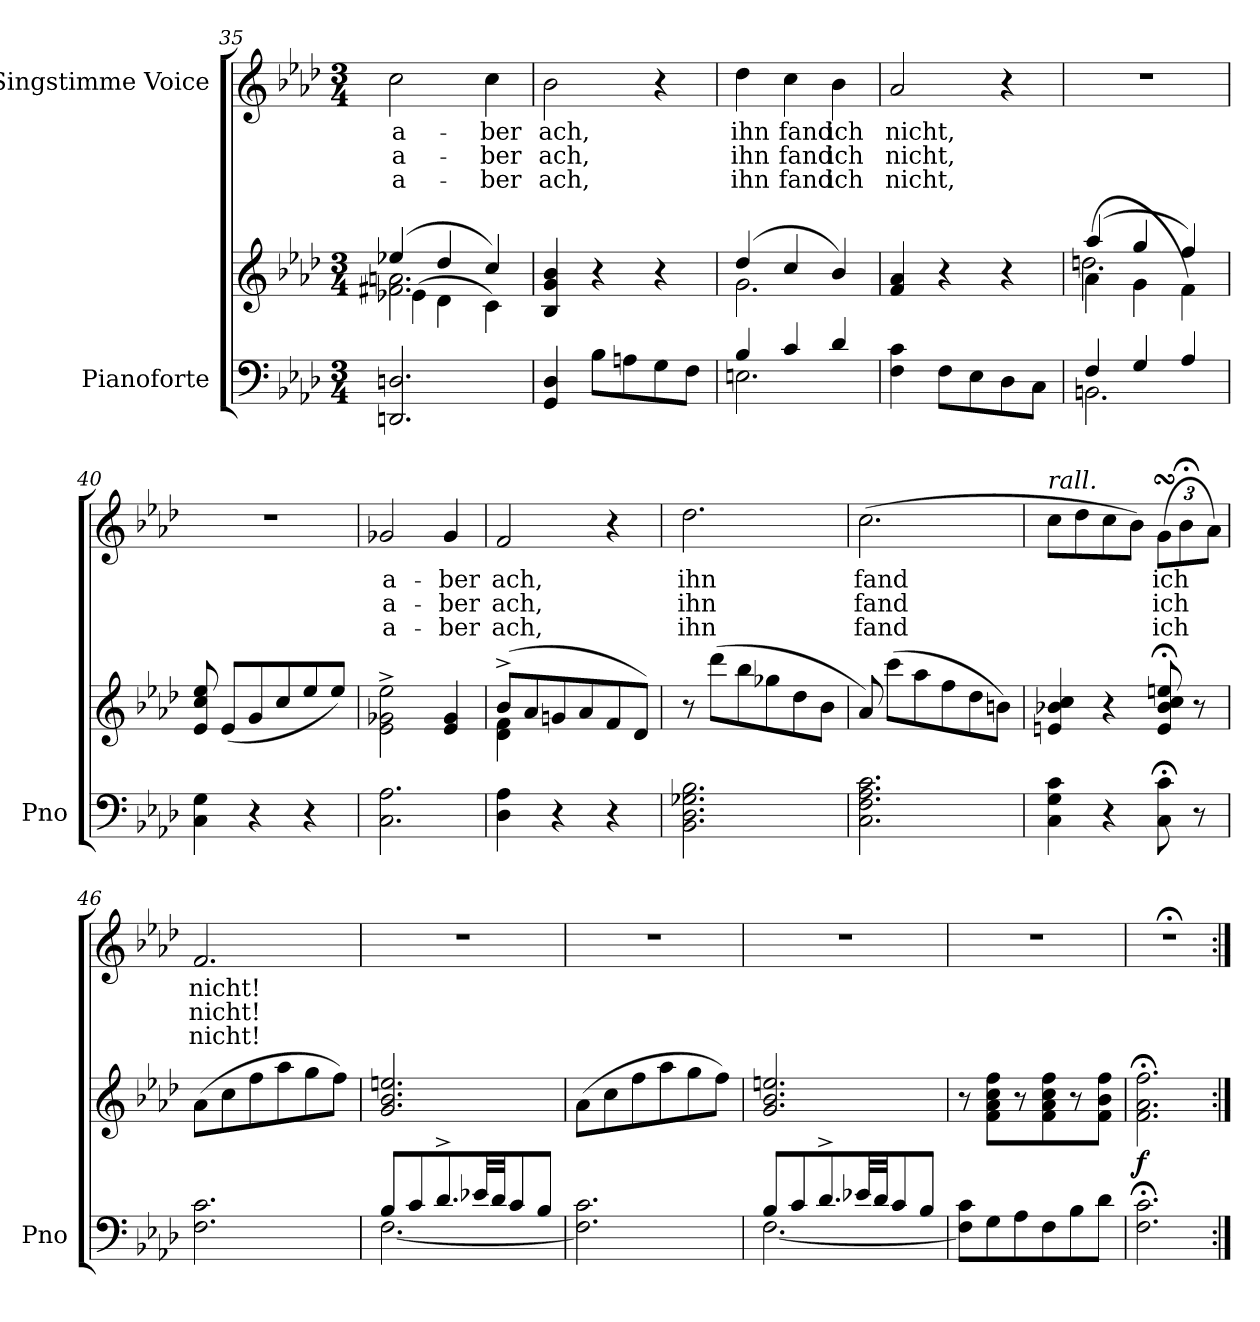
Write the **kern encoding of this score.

**kern	**kern	**dynam	**kern	**text	**text	**text
*part2	*part2	*part2	*part1	*part1	*part1	*part1
*staff3	*staff2	*staff2/3	*staff1	*staff1	*staff1	*staff1
*I"Pianoforte	*	*	*I"Singstimme Voice	*	*	*
*I'Pno	*	*	*	*	*	*
*clefF4	*clefG2	*	*clefG2	*	*	*
*k[b-e-a-d-]	*k[b-e-a-d-]	*	*k[b-e-a-d-]	*	*	*
*M3/4	*M3/4	*	*M3/4	*	*	*
=35	=35	=35	=35	=35	=35	=35
*	*^	*	*	*	*	*
*	*	*^	*	*	*	*	*
!	!	!	!	!	!	!LO:LY:b	!LO:LY:b	!LO:LY:b
2.DDn/ 2.Dn/	(>4ee-X/	2.f#X\ 2.an\	(<4e-X\	.	2cc\	a-	a-	a-
.	4dd-/	.	4d-\	.	.	.	.	.
!	!	!	!	!	!	!LO:LY:b	!LO:LY:b	!LO:LY:b
.	4cc/)	.	4c\)	.	4cc\	-ber	-ber	-ber
=36	=36	=36	=36	=36	=36	=36	=36	=36
!	!	!	!	!	!	!LO:LY:b	!LO:LY:b	!LO:LY:b
*	*v	*v	*v	*	*	*	*	*
4GG/ 4D-/	4B-/ 4g/ 4b-/	.	2b-\	ach,	ach,	ach,
8B-\L	4r	.	.	.	.	.
8An\	.	.	.	.	.	.
8G\	4r	.	4r	.	.	.
8F\J	.	.	.	.	.	.
=37	=37	=37	=37	=37	=37	=37
*^	*^	*	*	*	*	*
!	!	!	!	!	!	!LO:LY:b	!LO:LY:b	!LO:LY:b
4B-/	2.En\	(>4dd-/	2.g\	.	4dd-\	ihn	ihn	ihn
!	!	!	!	!	!	!LO:LY:b	!LO:LY:b	!LO:LY:b
4c/	.	4cc/	.	.	4cc\	fand	fand	fand
!	!	!	!	!	!	!LO:LY:b	!LO:LY:b	!LO:LY:b
4d-/	.	4b-/)	.	.	4b-\	ich	ich	ich
*v	*v	*	*	*	*	*	*	*
*	*v	*v	*	*	*	*	*
!!LO:LB:g=z
=38	=38	=38	=38	=38	=38	=38
!	!	!	!	!LO:LY:b	!LO:LY:b	!LO:LY:b
4F\ 4c\	4f/ 4a-/	.	2a-/	nicht,	nicht,	nicht,
8F\L	4r	.	.	.	.	.
8E-\	.	.	.	.	.	.
8D-\	4r	.	4r	.	.	.
8C\J	.	.	.	.	.	.
=39	=39	=39	=39	=39	=39	=39
*^	*^	*	*	*	*	*
*	*	*	*^	*	*	*	*	*
4F/	2.BBn\	(<4a-\	2.ddn\	(>4aa-/	.	2.r	.	.	.
4G/	.	4g\	.	4gg/	.	.	.	.	.
4A-/	.	4f\)	.	4ff/)	.	.	.	.	.
*v	*v	*	*	*	*	*	*	*	*
=40	=40	=40	=40	=40	=40	=40	=40	=40
!	!LO:TX:b:i:t=marcato.	!	!	!	!	!	!	!
*	*v	*v	*v	*	*	*	*	*
4C\ 4G\	8e-/ 8cc/ 8ee-/	.	2.r	.	.	.
.	(<8e-/L	.	.	.	.	.
4r	8g/	.	.	.	.	.
.	8cc/	.	.	.	.	.
4r	8ee-/	.	.	.	.	.
.	8ee-/J)	.	.	.	.	.
=41	=41	=41	=41	=41	=41	=41
!	!	!	!	!LO:LY:b	!LO:LY:b	!LO:LY:b
2.C\ 2.A-\	2e-\^ 2g-X\^ 2ee-\^	.	2g-X/	a-	a-	a-
!	!	!	!	!LO:LY:b	!LO:LY:b	!LO:LY:b
.	4e-/ 4g-/	.	4g-/	-ber	-ber	-ber
=42	=42	=42	=42	=42	=42	=42
*	*^	*	*	*	*	*
!	!	!	!	!	!LO:LY:b	!LO:LY:b	!LO:LY:b
4D-\ 4A-\	(<8b-^/L	4d-\ 4f\	.	2f/	ach,	ach,	ach,
.	8a-/	.	.	.	.	.	.
4r	8gn/	2ryy	.	.	.	.	.
.	8a-/	.	.	.	.	.	.
4r	8f/	.	.	4r	.	.	.
.	8d-/J)	.	.	.	.	.	.
*	*v	*v	*	*	*	*	*
=43	=43	=43	=43	=43	=43	=43
!	!	!	!	!LO:LY:b	!LO:LY:b	!LO:LY:b
2.BB-\ 2.D-\ 2.G-X\ 2.B-\	8r	.	2.dd-\	ihn	ihn	ihn
.	(>8ddd-\L	.	.	.	.	.
.	8bb-\	.	.	.	.	.
.	8gg-X\	.	.	.	.	.
.	8dd-\	.	.	.	.	.
.	8b-\J	.	.	.	.	.
=44	=44	=44	=44	=44	=44	=44
!	!	!	!	!LO:LY:b	!LO:LY:b	!LO:LY:b
2.C\ 2.F\ 2.A-\ 2.c\	8a-/)	.	(>2.cc\	fand	fand	fand
.	(>8ccc\L	.	.	.	.	.
.	8aa-\	.	.	.	.	.
.	8ff\	.	.	.	.	.
.	8dd-\	.	.	.	.	.
.	8bn\J)	.	.	.	.	.
!!LO:LB:g=z
=45	=45	=45	=45	=45	=45	=45
!	!	!	!LO:TX:a:i:t=rall.	!	!	!
4C\ 4G\ 4c\	4en/ 4b-X/ 4cc/	.	8cc\L	.	.	.
.	.	.	8dd-\	.	.	.
4r	4r	.	8cc\	.	.	.
.	.	.	8b-\J)	.	.	.
*	*	*	*Xbrackettup	*	*	*
!	!	!	!	!LO:LY:b	!LO:LY:b	!LO:LY:b
8C\;< 8c\;<	8e/; 8b-/; 8cc/; 8een/;	.	(>12gsSsS\L	ich	ich	ich
.	.	.	12b-;<\	.	.	.
8r	8r	.	.	.	.	.
.	.	.	12a-\J)	.	.	.
=46	=46	=46	=46	=46	=46	=46
!	!	!	!	!LO:LY:b	!LO:LY:b	!LO:LY:b
2.F\ 2.c\	(>8a-\L	.	2.f/	nicht!	nicht!	nicht!
.	8cc\	.	.	.	.	.
.	8ff\	.	.	.	.	.
.	8aa-\	.	.	.	.	.
.	8gg\	.	.	.	.	.
.	8ff\J)	.	.	.	.	.
=47	=47	=47	=47	=47	=47	=47
*^	*	*	*	*	*	*
8B-/L	[2.F\	2.g/ 2.b-/ 2.een/	.	2.r	.	.	.
8c/	.	.	.	.	.	.	.
8.d-^/	.	.	.	.	.	.	.
32e-X/LL	.	.	.	.	.	.	.
32d-/JJ	.	.	.	.	.	.	.
8c/	.	.	.	.	.	.	.
8B-/J	.	.	.	.	.	.	.
*v	*v	*	*	*	*	*	*
=48	=48	=48	=48	=48	=48	=48
2.F\] 2.c\	(>8a-\L	.	2.r	.	.	.
.	8cc\	.	.	.	.	.
.	8ff\	.	.	.	.	.
.	8aa-\	.	.	.	.	.
.	8gg\	.	.	.	.	.
.	8ff\J)	.	.	.	.	.
=49	=49	=49	=49	=49	=49	=49
*^	*	*	*	*	*	*
8B-/L	[2.F\	2.g/ 2.b-/ 2.een/	.	2.r	.	.	.
8c/	.	.	.	.	.	.	.
8.d-^/	.	.	.	.	.	.	.
32e-X/LL	.	.	.	.	.	.	.
32d-/JJ	.	.	.	.	.	.	.
8c/	.	.	.	.	.	.	.
8B-/J	.	.	.	.	.	.	.
*v	*v	*	*	*	*	*	*
=50	=50	=50	=50	=50	=50	=50
8F\] 8c\L	8r	.	2.r	.	.	.
8G\	8f\ 8a-\ 8cc\ 8ff\L	.	.	.	.	.
8A-\	8r	.	.	.	.	.
8F\	8f\ 8a-\ 8cc\ 8ff\	.	.	.	.	.
8B-\	8r	.	.	.	.	.
8d-\J	8f\ 8b-\ 8ff\J	.	.	.	.	.
=51	=51	=51	=51	=51	=51	=51
!	!	!LO:DY:b	!	!	!	!
2.F\;< 2.c\;<	2.f\;< 2.a-\;< 2.ff\;<	f	2.r;<	.	.	.
=:|!	=:|!	=:|!	=:|!	=:|!	=:|!	=:|!
*-	*-	*-	*-	*-	*-	*-
